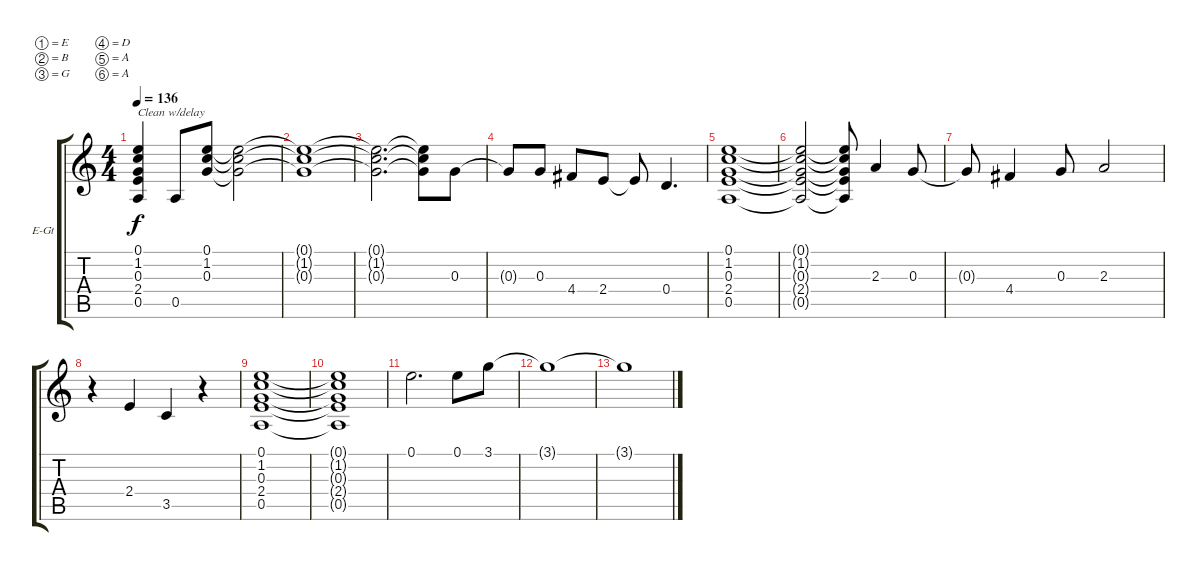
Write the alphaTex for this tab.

\bracketExtendMode groupsimilarinstruments
\firstSystemTrackNameOrientation horizontal
\otherSystemsTrackNameOrientation horizontal
\track ("Guitar 1" "E-Gt") {instrument distortionguitar}
\staff {score tabs}
\tuning (E4 B3 G3 D3 A2 A1)
\ts (4 4)
\tempo 136
\clef g2
\ks c
(0.1 1.2 0.3 2.4 0.5).4{txt "Clean w/delay" dy f} 0.5.8 (0.1 1.2 0.3).8 (0.1{t} 1.2{t} 0.3{t}).2 |
(0.1{t} 1.2{t} 0.3{t}).1 |
(0.1{t} 1.2{t} 0.3{t}).2{d} (0.1{t} 1.2{t} 0.3{t}).8 0.3.8 |
0.3{t}.8 0.3.8 4.4.8 2.4.8 2.4{t}.8 0.4.4{d} |
(0.1 1.2 0.3 2.4 0.5).1 |
(0.1{t} 1.2{t} 0.3{t} 2.4{t} 0.5{t}).2 (0.1{t} 1.2{t} 0.3{t} 2.4{t} 0.5{t}).8 2.3.4 0.3.8 |
0.3{t}.8 4.4.4 0.3.8 2.3.2 |
r.4 2.4.4 3.5.4 r.4 |
(0.1 1.2 0.3 2.4 0.5).1 |
(0.1{t} 1.2{t} 0.3{t} 2.4{t} 0.5{t}).1 |
0.1.2{d} 0.1.8 3.1.8 |
3.1{t}.1 |
3.1{t}.1
